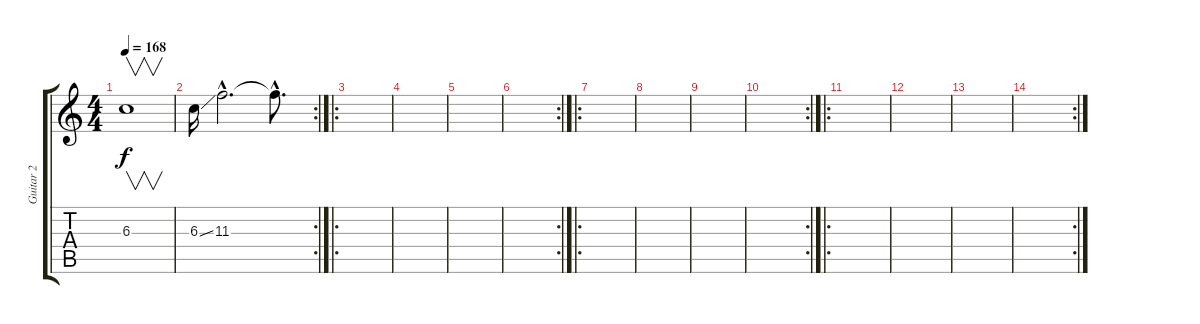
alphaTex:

\track ("Guitar 2" "Guitar 2") {instrument distortionguitar}
\staff {score tabs}
\tuning (Eb4 Bb3 Gb3 Db3 Ab2 Eb2) {hide}
\ts (4 4)
\tempo 168
\clef g2
\ks c
6.3.1{v dy f} |
\rc 2
6.3{ss}.16 11.3{hac}.2{d} 11.3{hac t}.8{d} |
\ro
|
|
|
\rc 2
|
\ro
|
|
|
\rc 2
|
\ro
|
|
|
\rc 2
